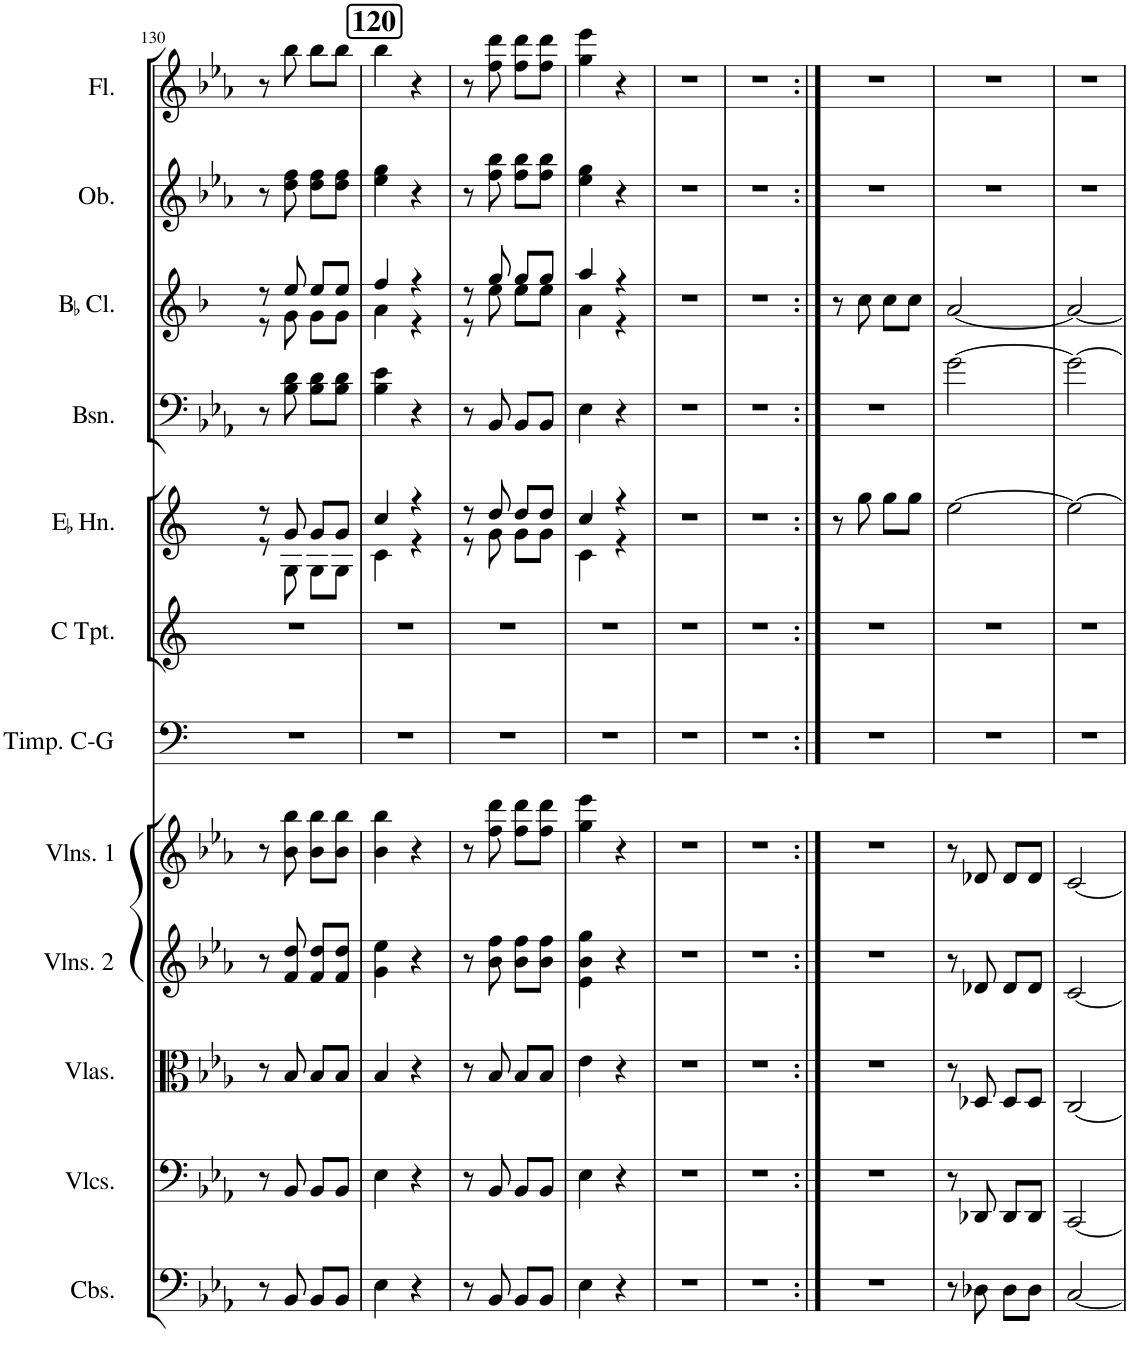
**kern	**kern	**kern	**kern	**kern	**kern	**kern	**kern	**kern	**kern	**kern	**kern
*part12	*part11	*part10	*part9	*part8	*part7	*part6	*part5	*part4	*part3	*part2	*part1
*staff12	*staff11	*staff10	*staff9	*staff8	*staff7	*staff6	*staff5	*staff4	*staff3	*staff2	*staff1
*I"Contrabasses	*I"Violoncellos	*I"Violas	*I"Violins 2	*I"Violins 1	*I"Timpani  C - G	*I"C Trumpet	*I"EaccidentalFlat Horn	*I"Bassoon	*I"BaccidentalFlat Clarinet	*I"Oboe	*I"Flute
*I'Cbs.	*I'Vlcs.	*I'Vlas.	*I'Vlns. 2	*I'Vlns. 1	*I'Timp. C-G	*I'C Tpt.	*I'EaccidentalFlat Hn.	*I'Bsn.	*I'BaccidentalFlat Cl.	*I'Ob.	*I'Fl.
!!LO:PB:g=z
*clefF4	*clefF4	*clefC3	*clefG2	*clefG2	*clefF4	*clefG2	*clefG2	*clefF4	*clefG2	*clefG2	*clefG2
*Trd7c12	*	*	*	*	*	*Trd1c2	*Trd5c9	*	*Trd1c2	*	*
*k[b-e-a-]	*k[b-e-a-]	*k[b-e-a-]	*k[b-e-a-]	*k[b-e-a-]	*k[]	*k[]	*k[]	*k[b-e-a-]	*k[b-]	*k[b-e-a-]	*k[b-e-a-]
*M2/4	*M2/4	*M2/4	*M2/4	*M2/4	*M2/4	*M2/4	*M2/4	*M2/4	*M2/4	*M2/4	*M2/4
=130	=130	=130	=130	=130	=130	=130	=130	=130	=130	=130	=130
*	*	*	*	*	*	*	*^	*	*^	*	*
8r	8r	8r	8r	8r	2r	2r	8r	8r	8r	8r	8r	8r	8r
8BB-/	8BB-/	8B-/	8f/ 8dd/	8b-\ 8bb-\	.	.	8g/	8G\	8B-\ 8d\	8ee/	8g\	8dd\ 8ff\	8bb-\
8BB-/L	8BB-/L	8B-/L	8f/ 8dd/L	8b-\ 8bb-\L	.	.	8g/L	8G\L	8B-\ 8d\L	8ee/L	8g\L	8dd\ 8ff\L	8bb-\L
8BB-/J	8BB-/J	8B-/J	8f/ 8dd/J	8b-\ 8bb-\J	.	.	8g/J	8G\J	8B-\ 8d\J	8ee/J	8g\J	8dd\ 8ff\J	8bb-\J
=131	=131	=131	=131	=131	=131	=131	=131	=131	=131	=131	=131	=131	=131
!	!	!	!	!	!	!	!	!	!	!	!	!	!LO:TX:a:B:t=120
4E-\	4E-\	4B-/	4g\ 4ee-\	4b-\ 4bb-\	2r	2r	4cc/	4c\	4B-\ 4e-\	4ff/	4a\	4ee-\ 4gg\	4bb-\
4r	4r	4r	4r	4r	.	.	4r	4r	4r	4r	4r	4r	4r
=132	=132	=132	=132	=132	=132	=132	=132	=132	=132	=132	=132	=132	=132
8r	8r	8r	8r	8r	2r	2r	8r	8r	8r	8r	8r	8r	8r
8BB-/	8BB-/	8B-/	8b-\ 8ff\	8ff\ 8ddd\	.	.	8dd/	8g\	8BB-/	8gg/	8ee\	8ff\ 8bb-\	8ff\ 8ddd\
8BB-/L	8BB-/L	8B-/L	8b-\ 8ff\L	8ff\ 8ddd\L	.	.	8dd/L	8g\L	8BB-/L	8gg/L	8ee\L	8ff\ 8bb-\L	8ff\ 8ddd\L
8BB-/J	8BB-/J	8B-/J	8b-\ 8ff\J	8ff\ 8ddd\J	.	.	8dd/J	8g\J	8BB-/J	8gg/J	8ee\J	8ff\ 8bb-\J	8ff\ 8ddd\J
=133	=133	=133	=133	=133	=133	=133	=133	=133	=133	=133	=133	=133	=133
4E-\	4E-\	4e-\	4e-\ 4b-\ 4gg\	4gg\ 4eee-\	2r	2r	4cc/	4c\	4E-\	4aa/	4a\	4ee-\ 4gg\	4gg\ 4eee-\
4r	4r	4r	4r	4r	.	.	4r	4r	4r	4r	4r	4r	4r
*	*	*	*	*	*	*	*v	*v	*	*v	*v	*	*
=134	=134	=134	=134	=134	=134	=134	=134	=134	=134	=134	=134
2r	2r	2r	2r	2r	2r	2r	2r	2r	2r	2r	2r
=135	=135	=135	=135	=135	=135	=135	=135	=135	=135	=135	=135
2r	2r	2r	2r	2r	2r	2r	2r	2r	2r	2r	2r
=136:|!	=136:|!	=136:|!	=136:|!	=136:|!	=136:|!	=136:|!	=136:|!	=136:|!	=136:|!	=136:|!	=136:|!
2r	2r	2r	2r	2r	2r	2r	8r	2r	8r	2r	2r
.	.	.	.	.	.	.	8gg\	.	8cc\	.	.
.	.	.	.	.	.	.	8gg\L	.	8cc\L	.	.
.	.	.	.	.	.	.	8gg\J	.	8cc\J	.	.
=137	=137	=137	=137	=137	=137	=137	=137	=137	=137	=137	=137
8r	8r	8r	8r	8r	2r	2r	[2ee\	[2g\	[2a/	2r	2r
8D-X\	8DD-X/	8D-X/	8d-X/	8d-X/	.	.	.	.	.	.	.
8D-\L	8DD-/L	8D-/L	8d-/L	8d-/L	.	.	.	.	.	.	.
8D-\J	8DD-/J	8D-/J	8d-/J	8d-/J	.	.	.	.	.	.	.
=138	=138	=138	=138	=138	=138	=138	=138	=138	=138	=138	=138
[2C/	[2CC/	[2C/	[2c/	[2c/	2r	2r	2ee\_	2g\_	2a/_	2r	2r
=	=	=	=	=	=	=	=	=	=	=	=
*-	*-	*-	*-	*-	*-	*-	*-	*-	*-	*-	*-
